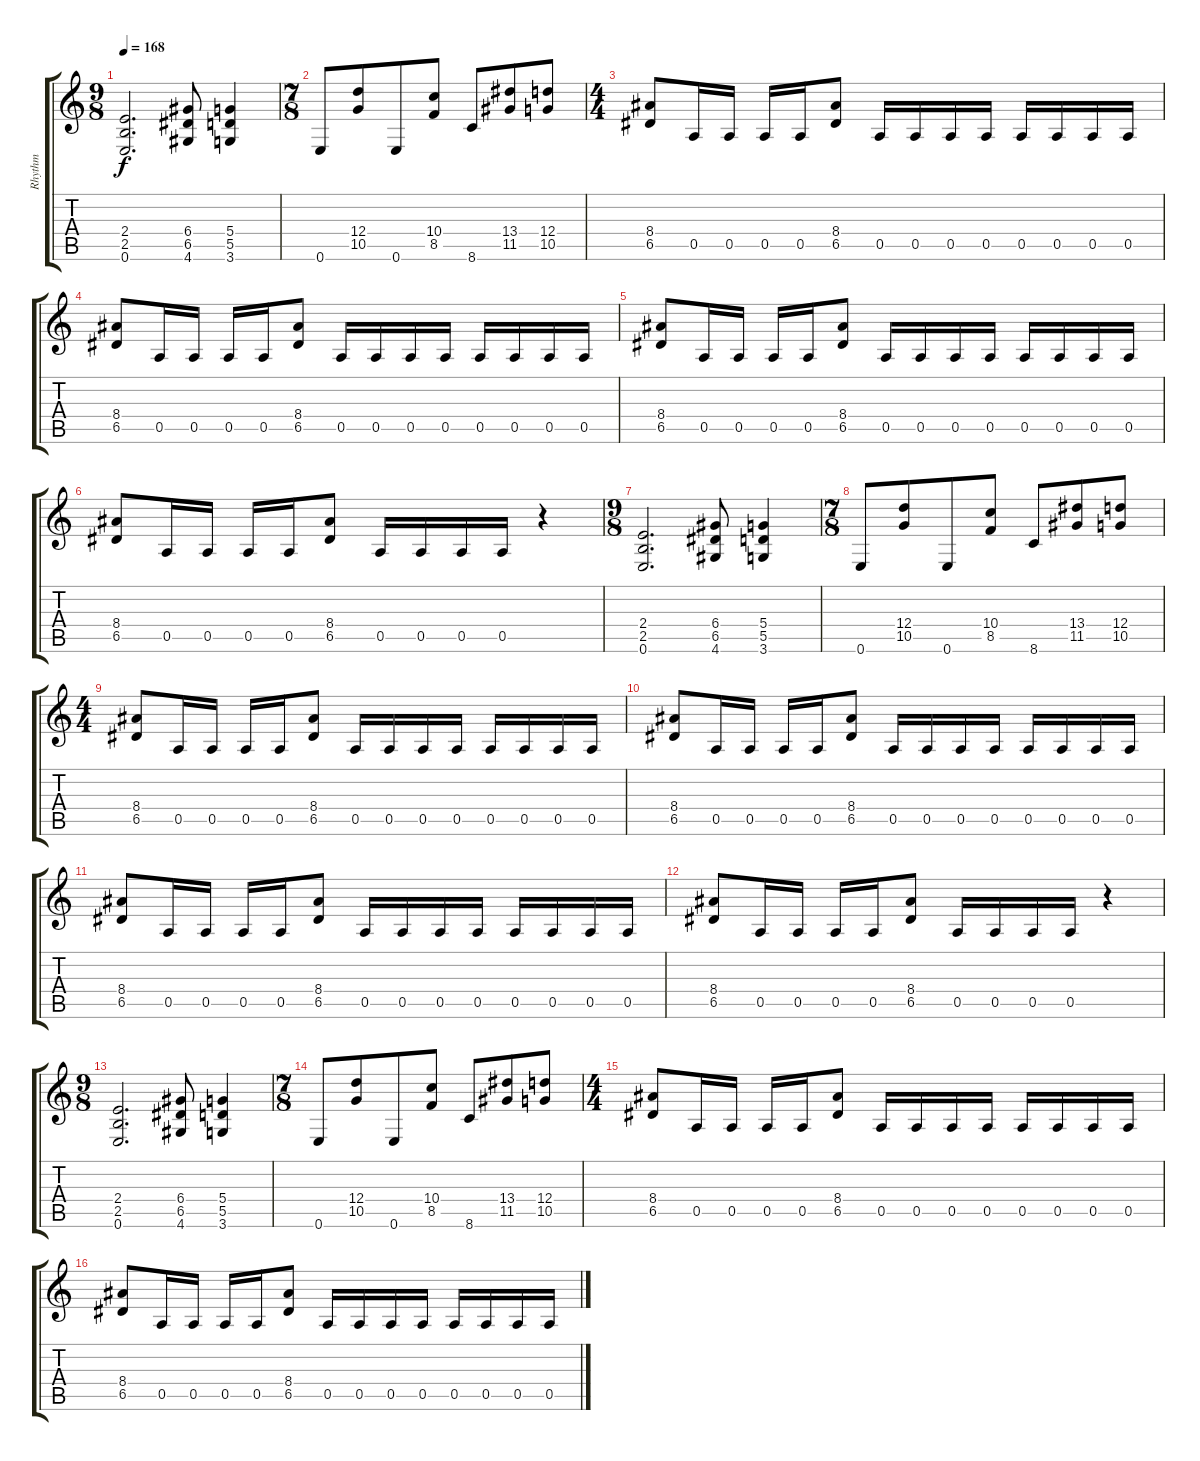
\track ("Rhythm" "Rhythm") {instrument distortionguitar}
\staff {score tabs}
\tuning (E4 B3 G3 D3 A2 E2) {hide}
\ts (9 8)
\tempo 168
\clef g2
\ks c
(2.4 2.5 0.6).2{d dy f} (6.4 6.5 4.6).8 (5.4 5.5 3.6).4 |
\ts (7 8)
0.6.8 (12.4 10.5).8 0.6.8 (10.4 8.5).8 8.6.8 (13.4 11.5).8 (12.4 10.5).8 |
\ts (4 4)
(8.4 6.5).8 0.5.16 0.5.16 0.5.16 0.5.16 (8.4 6.5).8 0.5.16 0.5.16 0.5.16 0.5.16 0.5.16 0.5.16 0.5.16 0.5.16 |
(8.4 6.5).8 0.5.16 0.5.16 0.5.16 0.5.16 (8.4 6.5).8 0.5.16 0.5.16 0.5.16 0.5.16 0.5.16 0.5.16 0.5.16 0.5.16 |
(8.4 6.5).8 0.5.16 0.5.16 0.5.16 0.5.16 (8.4 6.5).8 0.5.16 0.5.16 0.5.16 0.5.16 0.5.16 0.5.16 0.5.16 0.5.16 |
(8.4 6.5).8 0.5.16 0.5.16 0.5.16 0.5.16 (8.4 6.5).8 0.5.16 0.5.16 0.5.16 0.5.16 r.4 |
\ts (9 8)
(2.4 2.5 0.6).2{d} (6.4 6.5 4.6).8 (5.4 5.5 3.6).4 |
\ts (7 8)
0.6.8 (12.4 10.5).8 0.6.8 (10.4 8.5).8 8.6.8 (13.4 11.5).8 (12.4 10.5).8 |
\ts (4 4)
(8.4 6.5).8 0.5.16 0.5.16 0.5.16 0.5.16 (8.4 6.5).8 0.5.16 0.5.16 0.5.16 0.5.16 0.5.16 0.5.16 0.5.16 0.5.16 |
(8.4 6.5).8 0.5.16 0.5.16 0.5.16 0.5.16 (8.4 6.5).8 0.5.16 0.5.16 0.5.16 0.5.16 0.5.16 0.5.16 0.5.16 0.5.16 |
(8.4 6.5).8 0.5.16 0.5.16 0.5.16 0.5.16 (8.4 6.5).8 0.5.16 0.5.16 0.5.16 0.5.16 0.5.16 0.5.16 0.5.16 0.5.16 |
(8.4 6.5).8 0.5.16 0.5.16 0.5.16 0.5.16 (8.4 6.5).8 0.5.16 0.5.16 0.5.16 0.5.16 r.4 |
\ts (9 8)
(2.4 2.5 0.6).2{d} (6.4 6.5 4.6).8 (5.4 5.5 3.6).4 |
\ts (7 8)
0.6.8 (12.4 10.5).8 0.6.8 (10.4 8.5).8 8.6.8 (13.4 11.5).8 (12.4 10.5).8 |
\ts (4 4)
(8.4 6.5).8 0.5.16 0.5.16 0.5.16 0.5.16 (8.4 6.5).8 0.5.16 0.5.16 0.5.16 0.5.16 0.5.16 0.5.16 0.5.16 0.5.16 |
(8.4 6.5).8 0.5.16 0.5.16 0.5.16 0.5.16 (8.4 6.5).8 0.5.16 0.5.16 0.5.16 0.5.16 0.5.16 0.5.16 0.5.16 0.5.16
